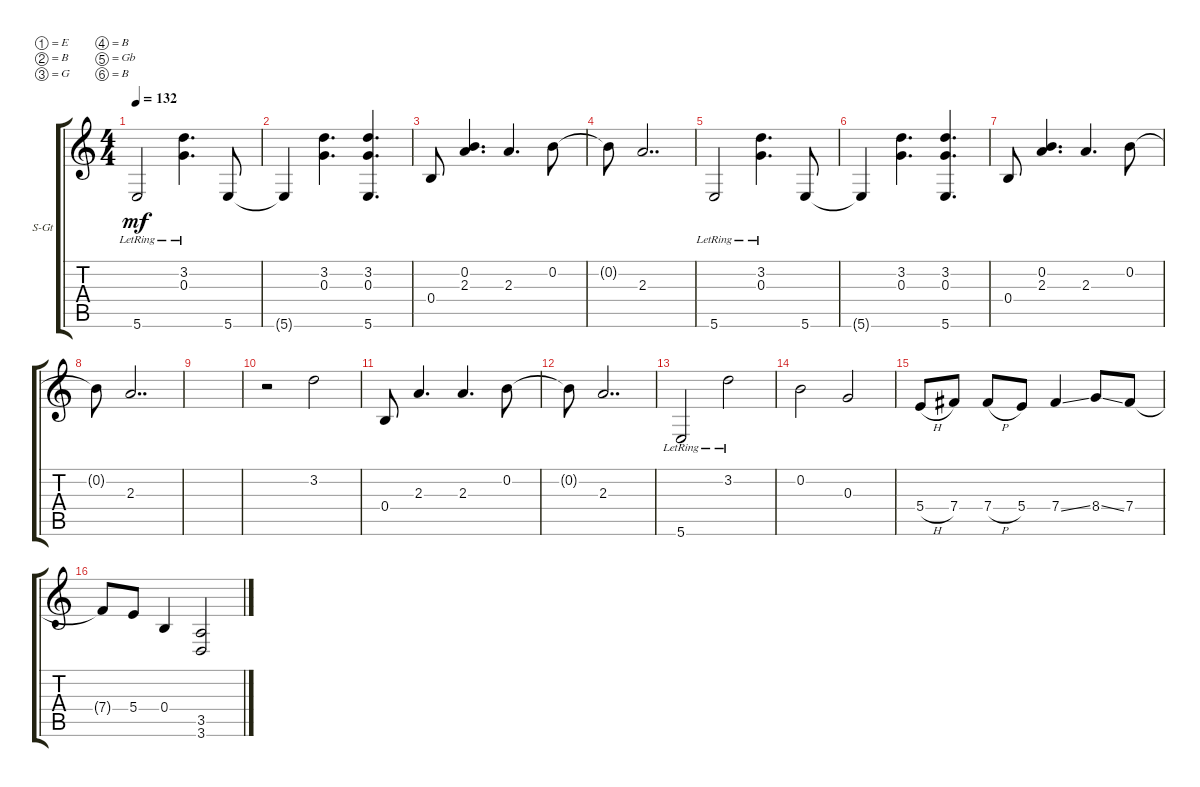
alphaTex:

\defaultSystemsLayout 4
\bracketExtendMode groupsimilarinstruments
\firstSystemTrackNameOrientation horizontal
\otherSystemsTrackNameOrientation horizontal
\track ("Andrew Goddard" "S-Gt") {instrument acousticguitarsteel}
\staff {score tabs}
\tuning (E4 B3 G3 B2 Gb2 B1)
\ts (4 4)
\tempo 132
\clef g2
\ks c
5.6{lr}.2{dy mf} (0.3{lr} 3.2{lr}).4{d} 5.6.8 |
5.6{t}.4 (3.2 0.3).4{d} (5.6 0.3 3.2).4{d} |
0.4.8 (2.3 0.2).4{d} 2.3.4{d} 0.2.8 |
0.2{t}.8 2.3.2{dd} |
5.6{lr}.2 (0.3{lr} 3.2{lr}).4{d} 5.6.8 |
5.6{t}.4 (3.2 0.3).4{d} (5.6 0.3 3.2).4{d} |
0.4.8 (2.3 0.2).4{d} 2.3.4{d} 0.2.8 |
0.2{t}.8 2.3.2{dd} |
|
r.2 3.2.2 |
0.4.8 2.3.4{d} 2.3.4{d} 0.2.8 |
0.2{t}.8 2.3.2{dd} |
5.6{lr}.2 3.2{lr}.2 |
0.2.2 0.3.2 |
5.4{h}.8 7.4.8 7.4{h}.8 5.4.8 7.4{ss}.4 8.4{ss}.8 7.4.8 |
7.4{t}.8 5.4.8 0.4.4 (3.5 3.6).2
